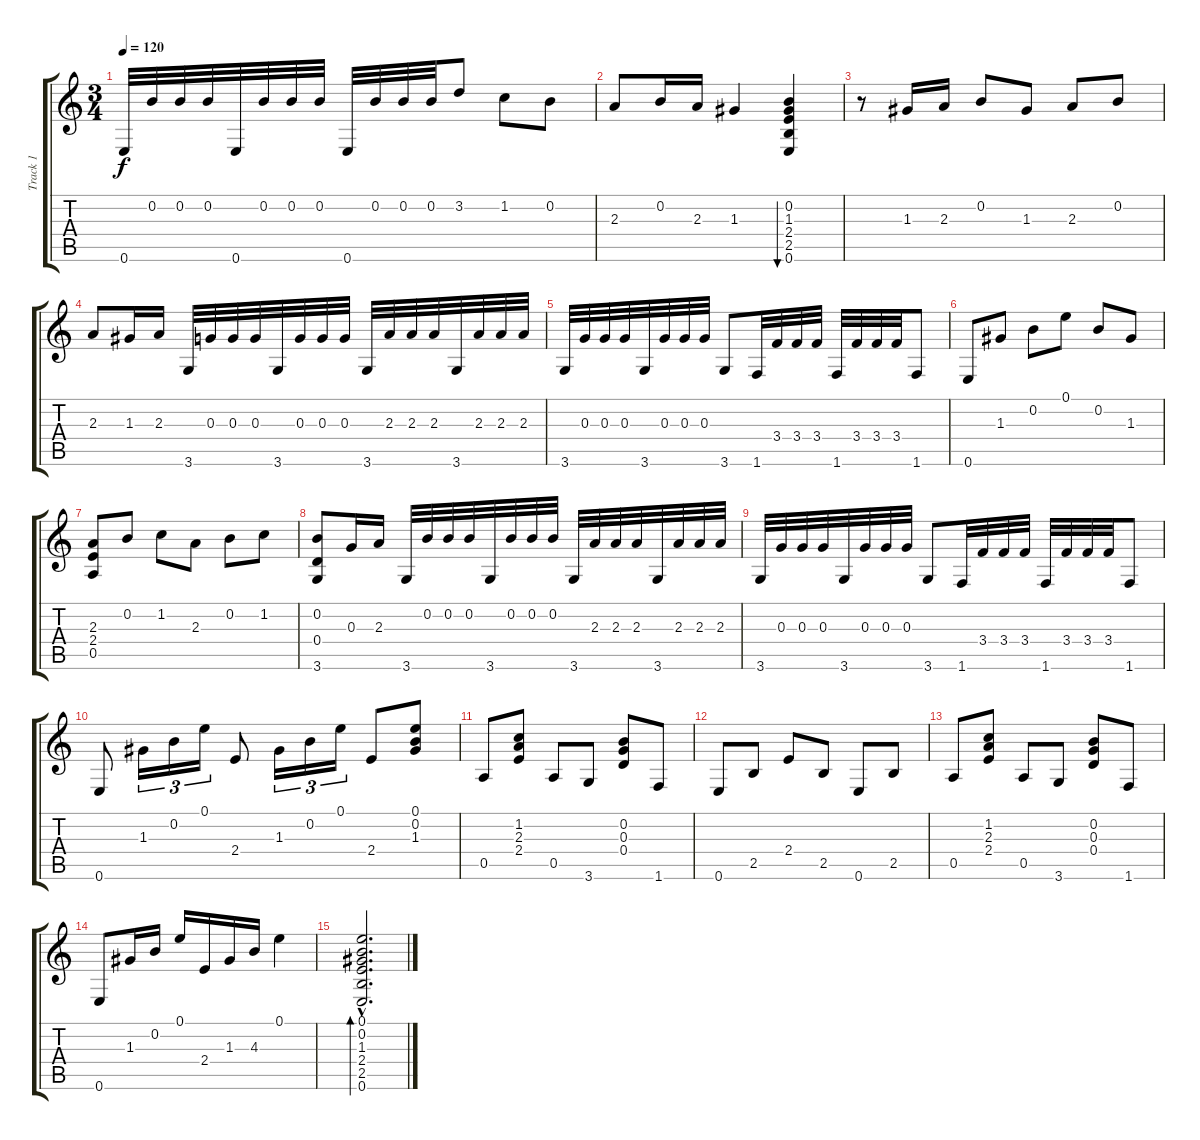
\track ("Track 1" "Track 1") {instrument acousticguitarnylon}
\staff {score tabs}
\tuning (E4 B3 G3 D3 A2 E2) {hide}
\ts (3 4)
\tempo 120
\clef g2
\ks c
0.6.32{dy f} 0.2.32 0.2.32 0.2.32 0.6.32 0.2.32 0.2.32 0.2.32 0.6.32 0.2.32 0.2.32 0.2.32 3.2.8 1.2.8 0.2.8 |
2.3.8 0.2.16 2.3.16 1.3.4 (0.2 1.3 2.4 2.5 0.6).4{bu 240} |
r.8 1.3.16 2.3.16 0.2.8 1.3.8 2.3.8 0.2.8 |
2.3.8 1.3.16 2.3.16 3.6.32 0.3.32 0.3.32 0.3.32 3.6.32 0.3.32 0.3.32 0.3.32 3.6.32 2.3.32 2.3.32 2.3.32 3.6.32 2.3.32 2.3.32 2.3.32 |
3.6.32 0.3.32 0.3.32 0.3.32 3.6.32 0.3.32 0.3.32 0.3.32 3.6.8 1.6.32 3.4.32 3.4.32 3.4.32 1.6.32 3.4.32 3.4.32 3.4.32 1.6.8 |
0.6.8 1.3.8 0.2.8 0.1.8 0.2.8 1.3.8 |
(2.3 2.4 0.5).8 0.2.8 1.2.8 2.3.8 0.2.8 1.2.8 |
(0.2 0.4 3.6).8 0.3.16 2.3.16 3.6.32 0.2.32 0.2.32 0.2.32 3.6.32 0.2.32 0.2.32 0.2.32 3.6.32 2.3.32 2.3.32 2.3.32 3.6.32 2.3.32 2.3.32 2.3.32 |
3.6.32 0.3.32 0.3.32 0.3.32 3.6.32 0.3.32 0.3.32 0.3.32 3.6.8 1.6.32 3.4.32 3.4.32 3.4.32 1.6.32 3.4.32 3.4.32 3.4.32 1.6.8 |
0.6.8 1.3.16{tu (3 2)} 0.2.16{tu (3 2)} 0.1.16{tu (3 2)} 2.4.8 1.3.16{tu (3 2)} 0.2.16{tu (3 2)} 0.1.16{tu (3 2)} 2.4.8 (0.1 0.2 1.3).8 |
0.5.8 (1.2 2.3 2.4).8 0.5.8 3.6.8 (0.2 0.3 0.4).8 1.6.8 |
0.6.8 2.5.8 2.4.8 2.5.8 0.6.8 2.5.8 |
0.5.8 (1.2 2.3 2.4).8 0.5.8 3.6.8 (0.2 0.3 0.4).8 1.6.8 |
0.6.8 1.3.16 0.2.16 0.1.16 2.4.16 1.3.16 4.3.16 0.1.4 |
(0.1{hac} 0.2{hac} 1.3{hac} 2.4{hac} 2.5{hac} 0.6{hac}).2{d bd 240}
